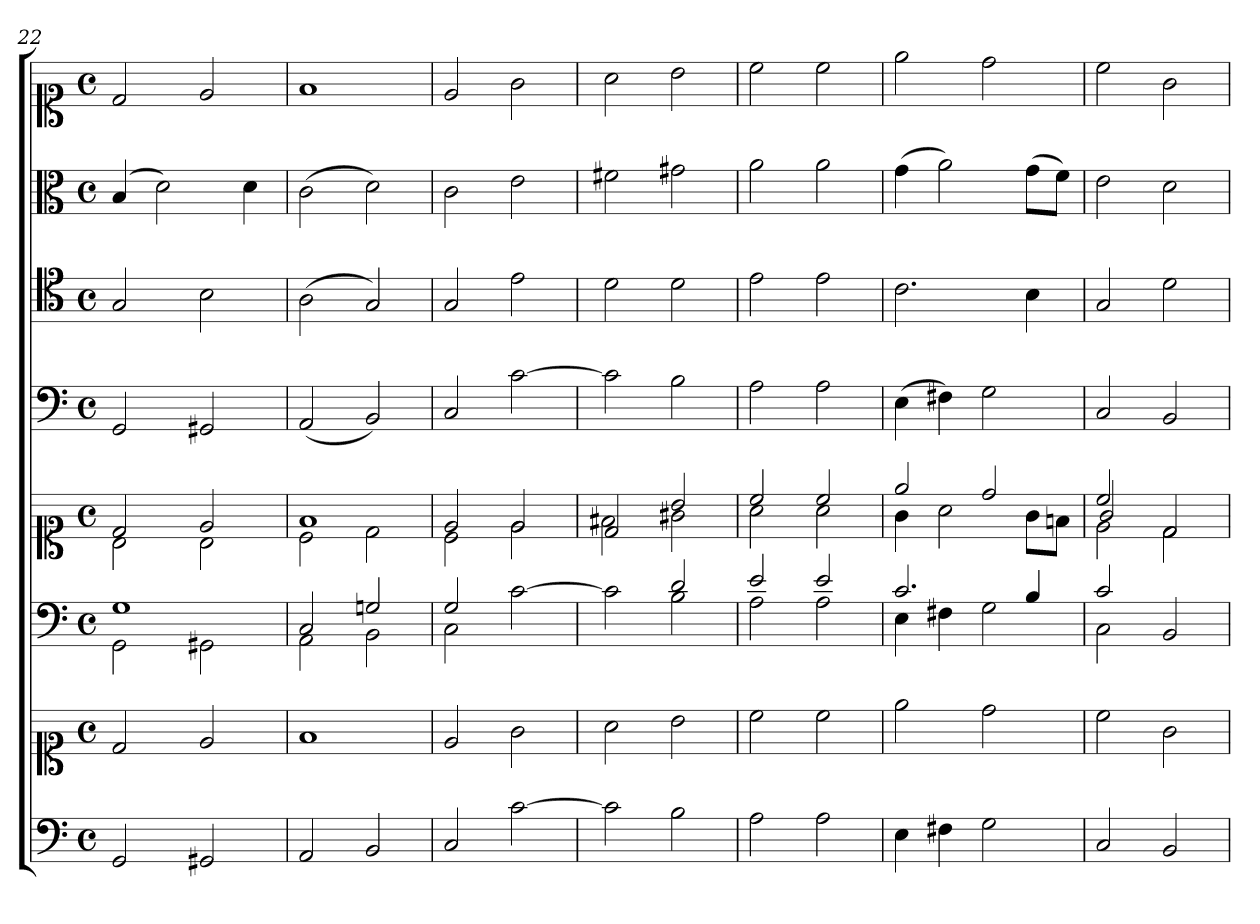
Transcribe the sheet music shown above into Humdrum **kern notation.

**kern	**kern	**kern	**kern	**kern	**kern	**kern	**kern
*part6	*part6	*part5	*part5	*part4	*part3	*part2	*part1
*staff8	*staff7	*staff6	*staff5	*staff4	*staff3	*staff2	*staff1
*clefF4	*clefC1	*clefF4	*clefC1	*clefF4	*clefC4	*clefC3	*clefC1
*k[]	*k[]	*k[]	*k[]	*k[]	*k[]	*k[]	*k[]
*M4/4	*M4/4	*M4/4	*M4/4	*M4/4	*M4/4	*M4/4	*M4/4
*met(c)	*met(c)	*met(c)	*met(c)	*met(c)	*met(c)	*met(c)	*met(c)
=22	=22	=22	=22	=22	=22	=22	=22
*	*	*^	*^	*	*	*	*
2GG	2d	1G	2GG	2d	2B	2GG	2G	(4B	2d
.	.	.	.	.	.	.	.	2d)	.
2GG#X	2e	.	2GG#X	2e	2B	2GG#X	2B	.	2e
.	.	.	.	.	.	.	.	4d	.
=23	=23	=23	=23	=23	=23	=23	=23	=23	=23
2AA	1f	2C	2AA	1f	2c	(2AA	(2A	(2c	1f
2BB	.	2Gn	2BB	.	2d	2BB)	2G)	2d)	.
=24	=24	=24	=24	=24	=24	=24	=24	=24	=24
2C	2e	2G	2C	2e	2c	2C	2G	2c	2e
[2c	2g	2ryy	[2c	2e	2e	[2c	2e	2e	2g
=25	=25	=25	=25	=25	=25	=25	=25	=25	=25
2c]	2a	2ryy	2c]	2d	2f#X	2c]	2d	2f#X	2a
2B	2b	2d	2B	2b	2g#X	2B	2d	2g#X	2b
=26	=26	=26	=26	=26	=26	=26	=26	=26	=26
2A	2cc	2e	2A	2cc	2a	2A	2e	2a	2cc
2A	2cc	2e	2A	2cc	2a	2A	2e	2a	2cc
=27	=27	=27	=27	=27	=27	=27	=27	=27	=27
4E	2ee	2.c	4E	2ee	4g	(4E	2.c	(4g	2ee
4F#X	.	.	4F#X	.	2a	4F#X)	.	2a)	.
2G	2dd	.	2G	2dd	.	2G	.	.	2dd
.	.	4B	.	.	8gL	.	4B	(8gL	.
.	.	.	.	.	8fnJ	.	.	8fJ)	.
=28	=28	=28	=28	=28	=28	=28	=28	=28	=28
*	*	*	*	*	*^	*	*	*	*
2C	2cc	2c	2C	2cc	2e	2g/	2C	2G	2e	2cc
2BB	2g	2ryy	2BB	2d	2d	2ryy	2BB	2d	2d	2g
*	*	*v	*v	*	*	*	*	*	*	*
*	*	*	*v	*v	*v	*	*	*	*
=	=	=	=	=	=	=	=
*-	*-	*-	*-	*-	*-	*-	*-
